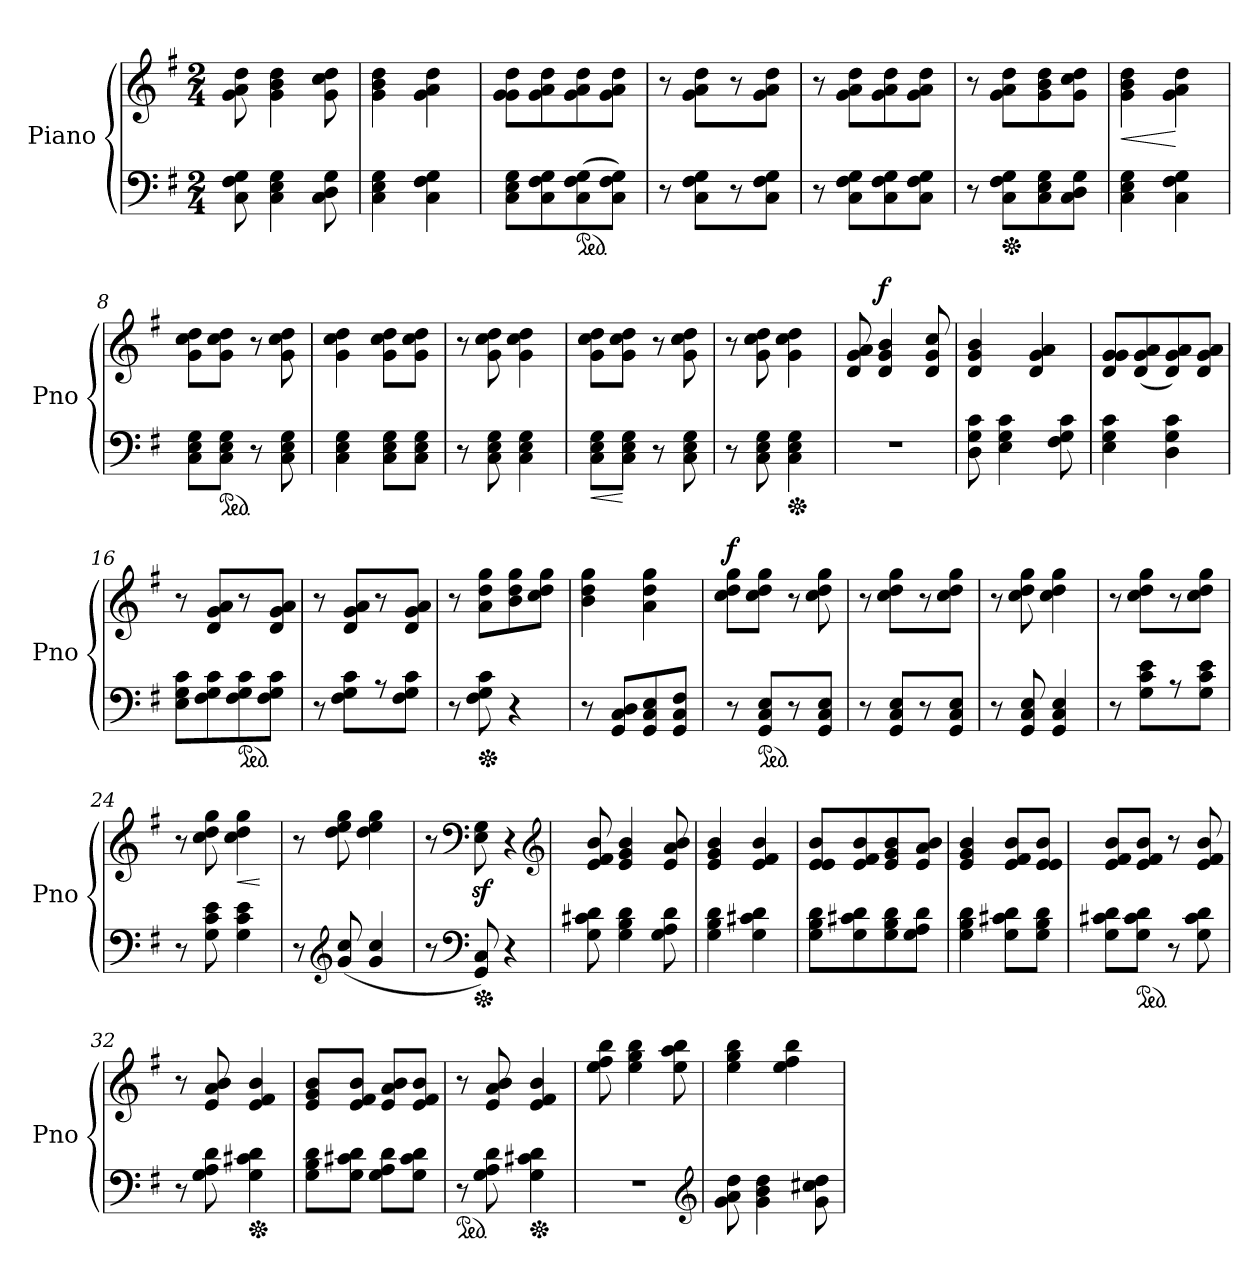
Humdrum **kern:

**kern	**dynam	**kern	**dynam
*part2	*part2	*part1	*part1
*staff2	*staff2	*staff1	*staff1
*I"Piano	*	*I"Piano	*
*I'Pno	*	*I'Pno	*
*clefF4	*	*clefG2	*
*k[f#]	*	*k[f#]	*
*M2/4	*	*M2/4	*
*MM160	*	*MM160	*
=1	=1	=1	=1
8C\ 8F#\ 8G\	.	8g\ 8a\ 8dd\	.
4C\ 4E\ 4G\	.	4g\ 4b\ 4dd\	.
8C\ 8D\ 8G\	.	8g\ 8cc\ 8dd\	.
=2	=2	=2	=2
4C\ 4E\ 4G\	.	4g\ 4b\ 4dd\	.
4C\ 4F#\ 4G\	.	4g\ 4a\ 4dd\	.
=3	=3	=3	=3
8C\ 8E\ 8G\L	.	8g\ 8g\ 8dd\L	.
8C\ 8F#\ 8G\	.	8g\ 8a\ 8dd\	.
*ped	*	*	*
(8C\ 8F#\ 8G\	.	8g\ 8a\ 8dd\	.
8C\ 8F#\ 8G\J)	.	8g\ 8a\ 8dd\J	.
=4	=4	=4	=4
8r	.	8r	.
8C\ 8F#\ 8G\L	.	8g\ 8a\ 8dd\L	.
8r	.	8r	.
8C\ 8F#\ 8G\J	.	8g\ 8a\ 8dd\J	.
=5	=5	=5	=5
8r	.	8r	.
8C\ 8F#\ 8G\L	.	8g\ 8a\ 8dd\L	.
8C\ 8F#\ 8G\	.	8g\ 8a\ 8dd\	.
8C\ 8F#\ 8G\J	.	8g\ 8a\ 8dd\J	.
=6	=6	=6	=6
8r	.	8r	.
*Xped	*	*	*
8C\ 8F#\ 8G\L	.	8g\ 8a\ 8dd\L	.
8C\ 8E\ 8G\	.	8g\ 8b\ 8dd\	.
8C\ 8D\ 8G\J	.	8g\ 8cc\ 8dd\J	.
=7	=7	=7	=7
!	!	!	!LO:HP:b
4C\ 4E\ 4G\	.	4g\ 4b\ 4dd\	<
4C\ 4F#\ 4G\	.	4g\ 4a\ 4dd\	[
!!LO:LB:g=z
=8	=8	=8	=8
8C\ 8E\ 8G\L	.	8g\ 8cc\ 8dd\L	.
*ped	*	*	*
8C\ 8E\ 8G\J	.	8g\ 8cc\ 8dd\J	.
8r	.	8r	.
8C\ 8E\ 8G\	.	8g\ 8cc\ 8dd\	.
=9	=9	=9	=9
4C\ 4E\ 4G\	.	4g\ 4cc\ 4dd\	.
8C\ 8E\ 8G\L	.	8g\ 8cc\ 8dd\L	.
8C\ 8E\ 8G\J	.	8g\ 8cc\ 8dd\J	.
=10	=10	=10	=10
8r	.	8r	.
8C\ 8E\ 8G\	.	8g\ 8cc\ 8dd\	.
4C\ 4E\ 4G\	.	4g\ 4cc\ 4dd\	.
=11	=11	=11	=11
!	!LO:HP:b	!	!
8C\ 8E\ 8G\L	<	8g\ 8cc\ 8dd\L	.
8C\ 8E\ 8G\J	[	8g\ 8cc\ 8dd\J	.
8r	.	8r	.
8C\ 8E\ 8G\	.	8g\ 8cc\ 8dd\	.
=12	=12	=12	=12
8r	.	8r	.
8C\ 8E\ 8G\	.	8g\ 8cc\ 8dd\	.
*Xped	*	*	*
4C\ 4E\ 4G\	.	4g\ 4cc\ 4dd\	.
=13	=13	=13	=13
!LO:N:vis=1	!	!	!
2r	.	8d/ 8g/ 8a/	.
!	!	!	!LO:DY:a
.	.	4d/ 4g/ 4b/	f
.	.	8d/ 8g/ 8cc/	.
=14	=14	=14	=14
8D\ 8G\ 8c\	.	4d/ 4g/ 4b/	.
4E\ 4G\ 4c\	.	.	.
.	.	4d/ 4g/ 4a/	.
8F#\ 8G\ 8c\	.	.	.
!!LO:LB:g=z
=15	=15	=15	=15
4E\ 4G\ 4c\	.	8d/ 8g/ 8g/L	.
.	.	(8d/ 8g/ 8a/	.
4D\ 4G\ 4c\	.	8d/ 8g/ 8a/)	.
.	.	8d/ 8g/ 8a/J	.
=16	=16	=16	=16
8E\ 8G\ 8c\L	.	8r	.
8F#\ 8G\ 8c\	.	8d/ 8g/ 8a/L	.
*ped	*	*	*
8F#\ 8G\ 8c\	.	8r	.
8F#\ 8G\ 8c\J	.	8d/ 8g/ 8a/J	.
=17	=17	=17	=17
8r	.	8r	.
8F#\ 8G\ 8c\L	.	8d/ 8g/ 8a/L	.
8r	.	8r	.
8F#\ 8G\ 8c\J	.	8d/ 8g/ 8a/J	.
=18	=18	=18	=18
8r	.	8r	.
*Xped	*	*	*
8F#\ 8G\ 8c\	.	8a\ 8dd\ 8gg\L	.
4r	.	8b\ 8dd\ 8gg\	.
.	.	8cc\ 8dd\ 8gg\J	.
=19	=19	=19	=19
8r	.	4b\ 4dd\ 4gg\	.
8GG/ 8C/ 8D/L	.	.	.
8GG/ 8C/ 8E/	.	4a\ 4dd\ 4gg\	.
8GG/ 8C/ 8F#/J	.	.	.
=20	=20	=20	=20
!	!	!	!LO:DY:a
8r	.	8cc\ 8dd\ 8gg\L	f
*ped	*	*	*
8GG/ 8C/ 8E/L	.	8cc\ 8dd\ 8gg\J	.
8r	.	8r	.
8GG/ 8C/ 8E/J	.	8cc\ 8dd\ 8gg\	.
=21	=21	=21	=21
8r	.	8r	.
8GG/ 8C/ 8E/L	.	8cc\ 8dd\ 8gg\L	.
8r	.	8r	.
8GG/ 8C/ 8E/J	.	8cc\ 8dd\ 8gg\J	.
!!LO:LB:g=z
=22	=22	=22	=22
8r	.	8r	.
8GG/ 8C/ 8E/	.	8cc\ 8dd\ 8gg\	.
4GG/ 4C/ 4E/	.	4cc\ 4dd\ 4gg\	.
=23	=23	=23	=23
8r	.	8r	.
8G\ 8c\ 8e\L	.	8cc\ 8dd\ 8gg\L	.
8r	.	8r	.
8G\ 8c\ 8e\J	.	8cc\ 8dd\ 8gg\J	.
=24	=24	=24	=24
8r	.	8r	.
8G\ 8c\ 8e\	.	8cc\ 8dd\ 8gg\	.
!	!	!	!LO:HP:b
4G\ 4c\ 4e\	.	4cc\ 4dd\ 4gg\	<
.	.	.	[
=25	=25	=25	=25
8r	.	8r	.
*clefG2	*	*	*
(8g/ 8cc/	.	8dd\ 8ee\ 8gg\	.
4g/ 4cc/	.	4dd\ 4ee\ 4gg\	.
=26	=26	=26	=26
8r	.	8r	.
*clefF4	*	*clefF4	*
*Xped	*	*	*
8GG/ 8C/)	.	8E\z> 8G\z>	.
4r	.	4r	.
*	*	*clefG2	*
=27	=27	=27	=27
8G\ 8c#X\ 8d\	.	8e/ 8f#/ 8b/	.
4G\ 4B\ 4d\	.	4e/ 4g/ 4b/	.
8G\ 8A\ 8d\	.	8e/ 8a/ 8b/	.
=28	=28	=28	=28
4G\ 4B\ 4d\	.	4e/ 4g/ 4b/	.
4G\ 4c#X\ 4d\	.	4e/ 4f#/ 4b/	.
!!LO:LB:g=z
=29	=29	=29	=29
8G\ 8B\ 8d\L	.	8e/ 8e/ 8b/L	.
8G\ 8c#X\ 8d\	.	8e/ 8f#/ 8b/	.
8G\ 8B\ 8d\	.	8e/ 8g/ 8b/	.
8G\ 8A\ 8d\J	.	8e/ 8a/ 8b/J	.
=30	=30	=30	=30
4G\ 4B\ 4d\	.	4e/ 4g/ 4b/	.
8G\ 8c#X\ 8d\L	.	8e/ 8f#/ 8b/L	.
8G\ 8B\ 8d\J	.	8e/ 8e/ 8b/J	.
=31	=31	=31	=31
8G\ 8c#X\ 8d\L	.	8e/ 8f#/ 8b/L	.
*ped	*	*	*
8G\ 8c#\ 8d\J	.	8e/ 8f#/ 8b/J	.
8r	.	8r	.
8G\ 8c#\ 8d\	.	8e/ 8f#/ 8b/	.
=32	=32	=32	=32
8r	.	8r	.
8G\ 8A\ 8d\	.	8e/ 8a/ 8b/	.
*Xped	*	*	*
4G\ 4c#X\ 4d\	.	4e/ 4f#/ 4b/	.
=33	=33	=33	=33
8G\ 8B\ 8d\L	.	8e/ 8g/ 8b/L	.
8G\ 8c#X\ 8d\J	.	8e/ 8f#/ 8b/J	.
8G\ 8A\ 8d\L	.	8e/ 8a/ 8b/L	.
8G\ 8c#\ 8d\J	.	8e/ 8f#/ 8b/J	.
=34	=34	=34	=34
*ped	*	*	*
8r	.	8r	.
8G\ 8A\ 8d\	.	8e/ 8a/ 8b/	.
*Xped	*	*	*
4G\ 4c#X\ 4d\	.	4e/ 4f#/ 4b/	.
=35	=35	=35	=35
!LO:N:vis=1	!	!	!
2r	.	8ee\ 8ff#\ 8bb\	.
.	.	4ee\ 4gg\ 4bb\	.
.	.	8ee\ 8aa\ 8bb\	.
*clefG2	*	*	*
!!LO:LB:g=z
=36	=36	=36	=36
8g\ 8a\ 8dd\	.	4ee\ 4gg\ 4bb\	.
4g\ 4b\ 4dd\	.	.	.
.	.	4ee\ 4ff#\ 4bb\	.
8g\ 8cc#X\ 8dd\	.	.	.
=	=	=	=
*-	*-	*-	*-
